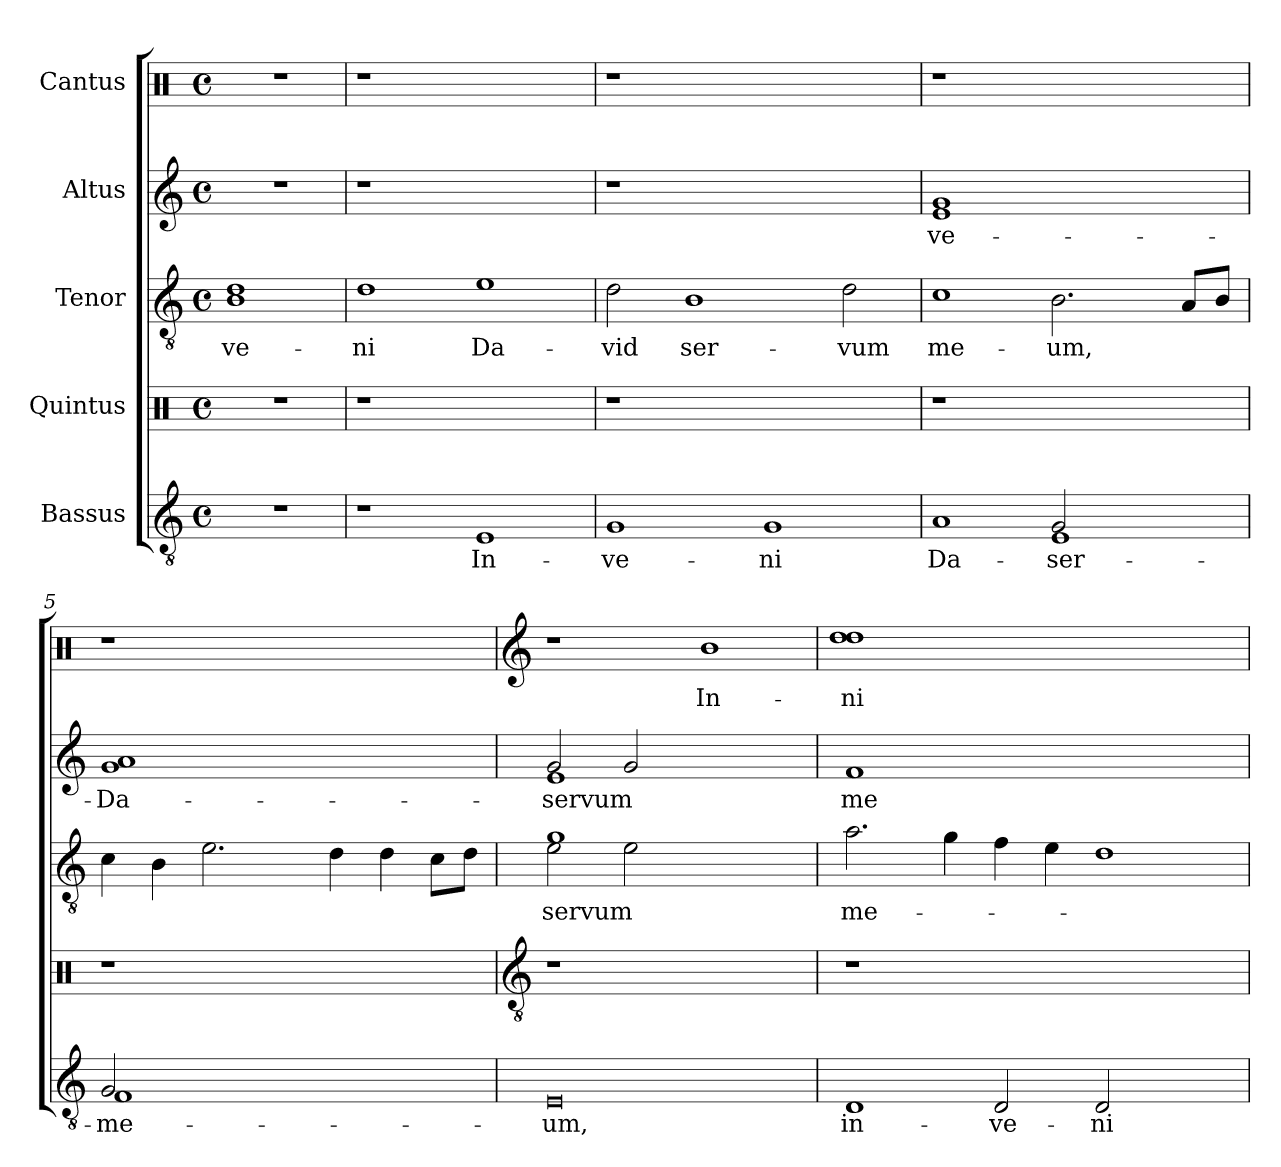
**kern	**text	**kern	**kern	**text	**kern	**text	**kern	**text
*part5	*part5	*part4	*part3	*part3	*part2	*part2	*part1	*part1
*staff5	*staff5	*staff4	*staff3	*staff3	*staff2	*staff2	*staff1	*staff1
*I"Bassus	*	*I"Quintus	*I"Tenor	*	*I"Altus	*	*I"Cantus	*
!!LO:PB:g=z
*stria5	*	*stria5	*stria5	*	*stria5	*	*stria5	*
*clefGv2	*	*clefX	*clefGv2	*	*clefG2	*	*clefX	*
*M4/4	*	*M4/4	*M4/4	*	*M4/4	*	*M4/4	*
*met(c)	*	*met(c)	*met(c)	*	*met(c)	*	*met(c)	*
=1	=1	=1	=1	=1	=1	=1	=1	=1
!	!	!	!	!LO:LY:b:cj	!	!	!	!
1r	.	1r	1B 1d	-ve-	1r	.	1r	.
=2	=2	=2	=2	=2	=2	=2	=2	=2
!	!	!	!	!LO:LY:b:cj	!	!	!	!
1r	.	1r	1d	-ni	1r	.	1r	.
!	!LO:LY:b:cj	!	!	!LO:LY:b:cj	!	!	!	!
1E	-In-	1ryy	1e	Da-	1ryy	.	1ryy	.
=3	=3	=3	=3	=3	=3	=3	=3	=3
!	!LO:LY:b:cj	!	!	!LO:LY:b:cj	!	!	!	!
1G	-ve-	1r	2d\	-vid	1r	.	1r	.
!	!	!	!	!LO:LY:b:cj	!	!	!	!
.	.	.	1B	ser-	.	.	.	.
!	!LO:LY:b:cj	!	!	!	!	!	!	!
1G	-ni	1ryy	.	.	1ryy	.	1ryy	.
!	!	!	!	!LO:LY:b:cj	!	!	!	!
.	.	.	2d\	-vum	.	.	.	.
=4	=4	=4	=4	=4	=4	=4	=4	=4
!	!LO:LY:b:cj	!	!	!LO:LY:b:cj	!	!LO:LY:b:cj	!	!
*^	*	*	*	*	*	*	*	*
1A	1ryy	Da-	1r	1c	me-	1e 1g	-ve-	1r	.
!	!	!LO:LY:b:cj	!	!	!	!	!	!	!
!	!	!LO:LY:b:cj	!	!	!LO:LY:b	!	!	!	!
2G/	1E	ser-	1ryy	2.B\	-um,	1ryy	.	1ryy	.
2ryy	.	.	.	.	.	.	.	.	.
.	.	.	.	8A/L	.	.	.	.	.
.	.	.	.	8B/J	.	.	.	.	.
=5	=5	=5	=5	=5	=5	=5	=5	=5	=5
!	!	!LO:LY:b:cj	!	!	!	!	!	!	!
!	!	!LO:LY:b:cj	!	!	!	!	!LO:LY:b:cj	!	!
2G/	1F	me-	1r	4c\	.	1g 1a	Da-	1r	.
.	.	.	.	4B\	.	.	.	.	.
1ryy	.	.	.	2.e\	.	.	.	.	.
.	1ryy	.	1ryy	.	.	1ryy	.	1ryy	.
.	.	.	.	4d\	.	.	.	.	.
2ryy	.	.	.	4d\	.	.	.	.	.
.	.	.	.	8c\L	.	.	.	.	.
.	.	.	.	8d\J	.	.	.	.	.
*v	*v	*	*	*	*	*	*	*	*
!!LO:LB:g=z
=6	=6	=6	=6	=6	=6	=6	=6	=6
*	*	*clefGv2	*	*	*	*	*clefG2	*
!LO:N:vis=0	!LO:LY:b:cj	!	!	!LO:LY:b	!	!LO:LY:b:cj	!	!
*	*	*	*^	*	*^	*	*	*
!	!	!	!	!	!	!	!	!LO:LY:b	!	!
1E	-um,	1r	1g	2e\	servum	2g/	1e	servum	1r	.
.	.	.	.	2e\	.	2g/	.	.	.	.
!	!	!	!	!	!	!	!	!	!	!LO:LY:b:cj
1ryy	.	1ryy	1ryy	1ryy	.	1ryy	1ryy	.	1b	-In-
=7	=7	=7	=7	=7	=7	=7	=7	=7	=7	=7
!	!LO:LY:b:cj	!	!	!	!LO:LY:b:cj	!LO:N:vis=0	!	!LO:LY:b:cj	!	!LO:LY:b:cj
*	*	*	*v	*v	*	*	*	*	*	*
*	*	*	*	*	*v	*v	*	*	*
1D	in-	1r	2.a\	me-	1f	me-	1dd 1dd	-ni
.	.	.	4g\	.	.	.	.	.
!	!LO:LY:b:cj	!	!	!	!	!	!	!
2D/	-ve-	1.ryy	4f\	.	1.ryy	.	1.ryy	.
.	.	.	4e\	.	.	.	.	.
!	!LO:LY:b:cj	!	!	!	!	!	!	!
2D/	-ni	.	1d	.	.	.	.	.
2ryy	.	.	.	.	.	.	.	.
=	=	=	=	=	=	=	=	=
*-	*-	*-	*-	*-	*-	*-	*-	*-
